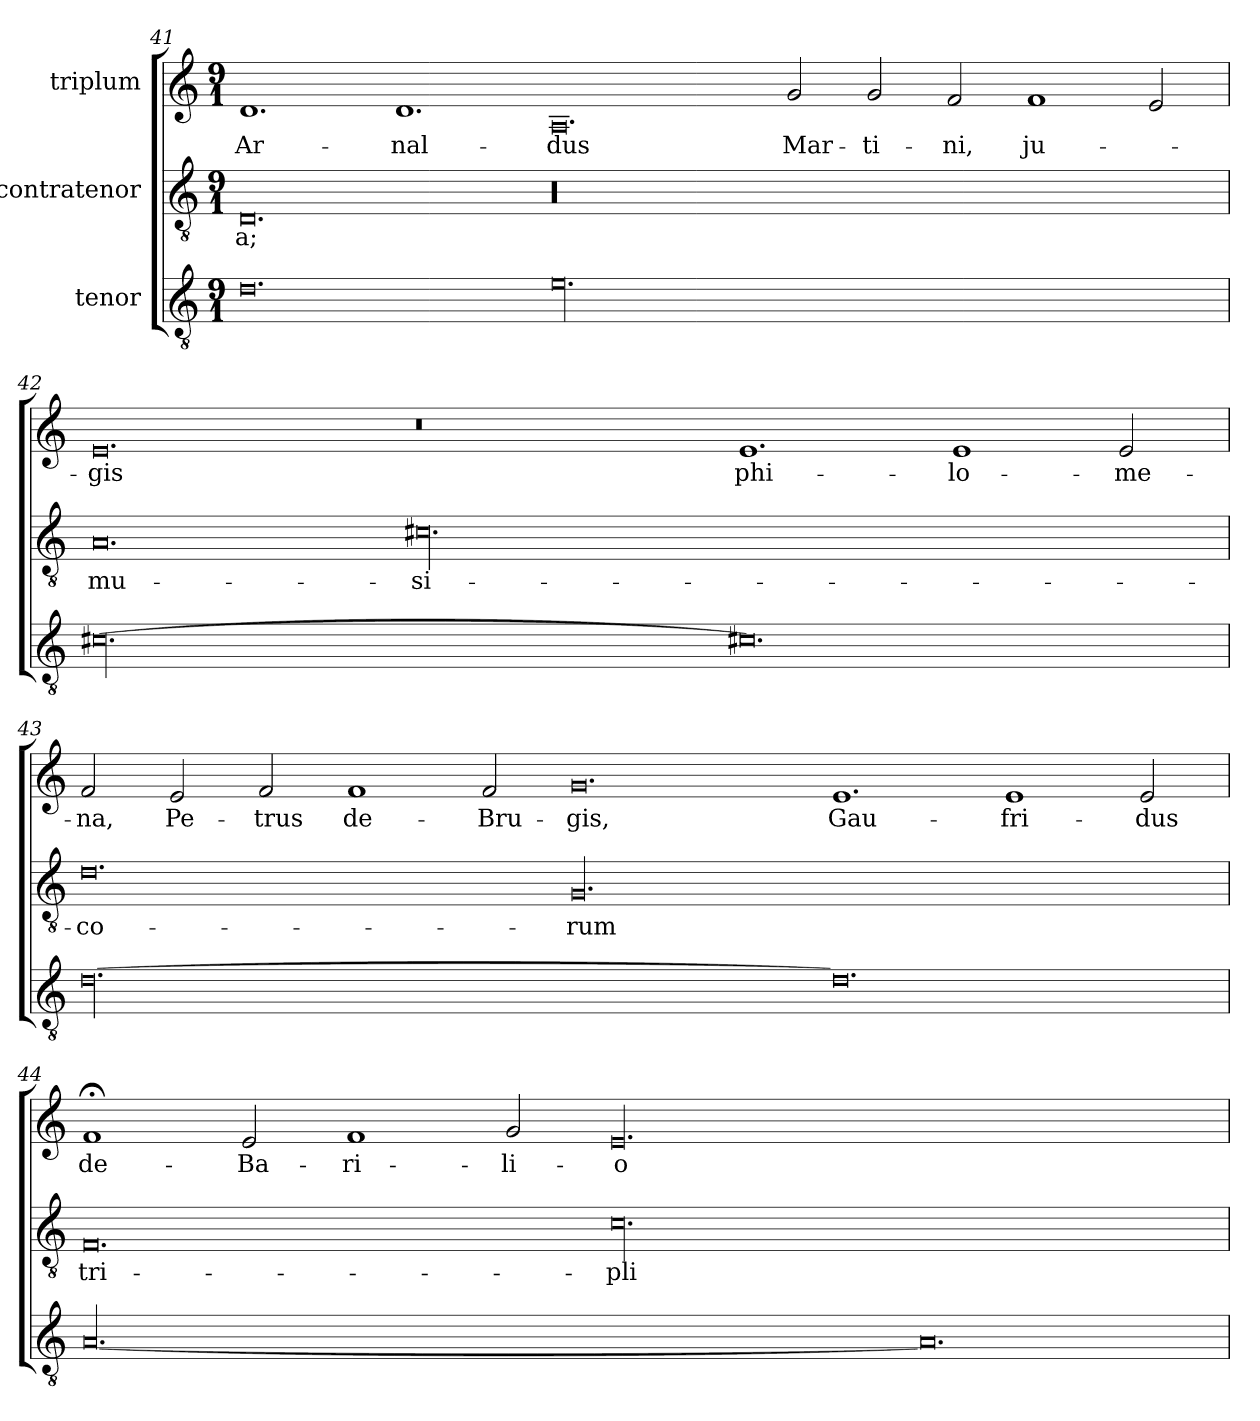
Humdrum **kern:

**kern	**kern	**text	**kern	**text
*part3	*part2	*part2	*part1	*part1
*staff3	*staff2	*staff2	*staff1	*staff1
*I"tenor	*I"contratenor	*	*I"triplum	*
*clefGv2	*clefGv2	*	*clefG2	*
*k[]	*k[]	*	*k[]	*
*C:	*C:	*	*C:	*
*M9/1	*M9/1	*	*M9/1	*
=41	=41	=41	=41	=41
0.d\	0.D/	-a;	1.d/	Ar-
.	.	.	1.d/	-nal-
00.e\	00.r	.	0.A/	-dus
.	.	.	2g/	Mar-
.	.	.	2g/	-ti-
.	.	.	2f/	-ni,
.	.	.	1f/	ju-
.	.	.	2e/	.
!!LO:LB:g=z
=42	=42	=42	=42	=42
[00.c#X\	0.A/	mu-	0.e/	-gis
.	00.c#X\	-si-	0.r	.
0.c#X\]	.	.	1.e/	phi-
.	.	.	1e/	-lo-
.	.	.	2e/	-me-
=43	=43	=43	=43	=43
[00.d\	0.d\	-co-	2f/	-na,
.	.	.	2e/	Pe-
.	.	.	2f/	-trus
.	.	.	1f/	de-
.	.	.	2f/	Bru-
.	00.G/	-rum	0.g/	-gis,
0.d\]	.	.	1.e/	Gau-
.	.	.	1e/	-fri-
.	.	.	2e/	-dus
=44	=44	=44	=44	=44
[00.A/	0.F/	tri-	1f;</	de-
.	.	.	2e/	Ba-
.	.	.	1f/	-ri-
.	.	.	2g/	-li-
.	00.c\	-pli	00.e/	-o
0.A/]	.	.	.	.
=	=	=	=	=
*-	*-	*-	*-	*-
